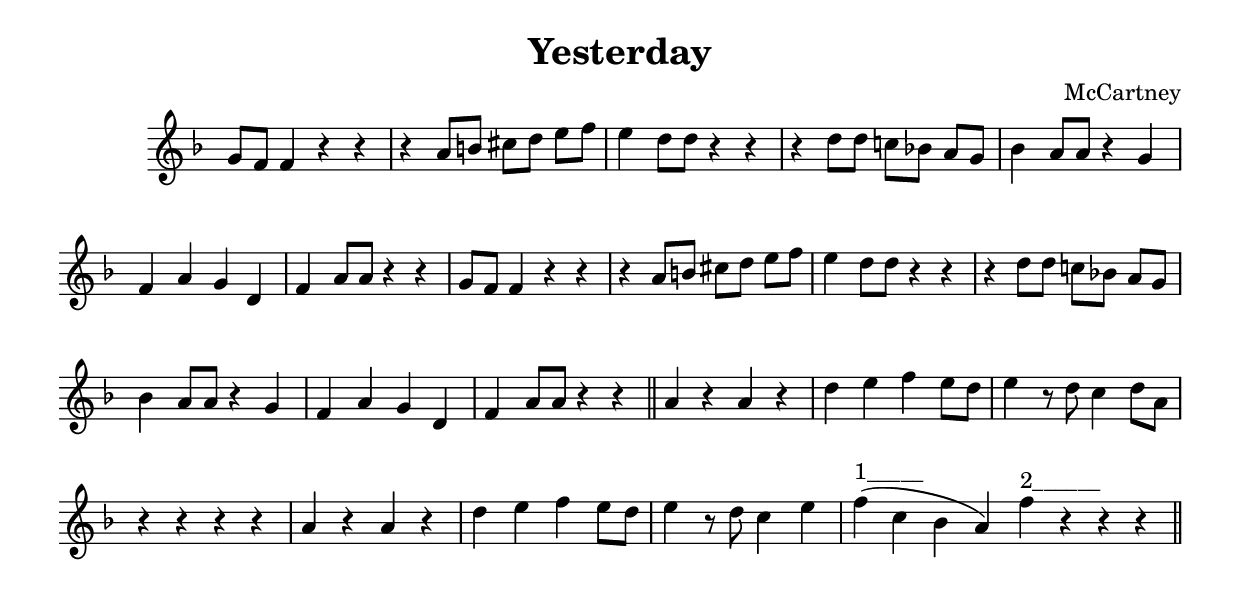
#(ly:set-option 'midi-extension "mid")
\version "2.12.3"
\include "english.ly"
\header{
title = "Yesterday"
composer = "McCartney"
}
%{

%}
melody = {
\once \override Staff.TimeSignature #'stencil = ##f
\clef treble
\key c \major
\cadenzaOn


  d'8[ c'8] c'4 r4 r4 \bar "|"  r4 e'8[ fs'8] gs'8[ a'8] b'8[ c''8] \bar "|"  b'4 a'8[ a'8] r4 r4 \bar "|"  
  r4 a'8[ a'8] g'8[ f'8] e'8[ d'8] \bar "|"  f'4 e'8[ e'8] r4 d'4 \bar "|"  c'4 e'4 d'4 a4 \bar "|"  c'4 e'8[ e'8] r4 r4 \bar "|"  
  d'8[ c'8] c'4 r4 r4 \bar "|"  r4 e'8[ fs'8] gs'8[ a'8] b'8[ c''8] \bar "|"  b'4 a'8[ a'8] r4 r4 \bar "|"  
  r4 a'8[ a'8] g'8[ f'8] e'8[ d'8] \bar "|"  f'4 e'8[ e'8] r4 d'4 \bar "|"  c'4 e'4 d'4 a4 \bar "|"  c'4 e'8[ e'8] r4 r4 \bar ":|"  
 \bar "||"   e'4 r4 e'4 r4 \bar "|"  a'4 b'4 c''4 b'8[ a'8] \bar "|"  b'4 r8 a'8 g'4 a'8[ e'8] \bar "|"  r4 r4 r4 r4 \bar "|"  
  e'4 r4 e'4 r4 \bar "|"  a'4 b'4 c''4 b'8[ a'8] \bar "|"  b'4 r8 a'8 g'4 b'4 \bar "|"  c''4(^"1_____" g'4 f'4 e'4) \bar ":|"  c''4^"2______" r4 r4 r4 \bar "||"   
 
}


text = \lyricmode {
                                                                                      
}

\score{
\transpose c' f'
<<
\new Voice = "one" {
\melody
}
\new Lyrics \lyricsto "one" \text
>>
\layout {
\context {
\Score
}
}
\midi {
\context {
\Score
tempoWholesPerMinute = #(ly:make-moment 200 4)
}
}
}